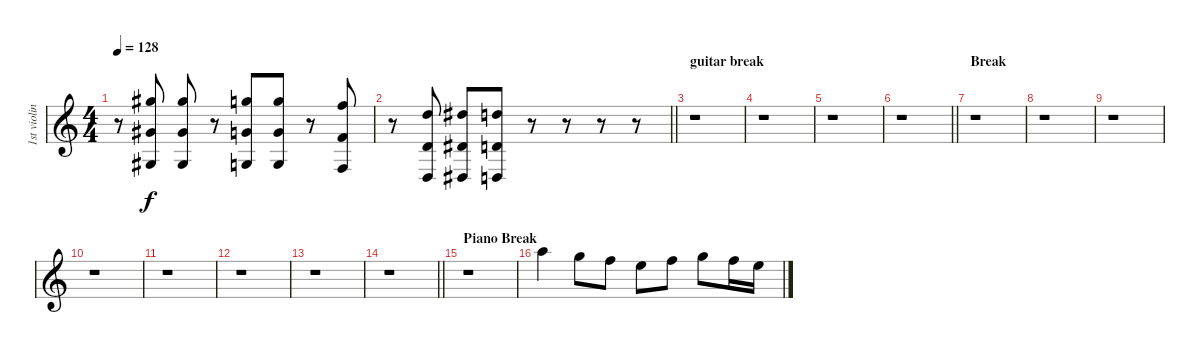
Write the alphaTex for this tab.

\track ("1st violins" "1st violin") {instrument stringensemble1}
\staff {score}
\tuning (E4 B3 G3 D3 A2 E2) {hide}
\ts (4 4)
\tempo 128
\clef g2
\ks c
r.8{dy f} (4.1 21.2 1.3).8 (4.1 21.2 1.3).8 r.8 (3.1 20.2 0.3).8 (3.1 20.2 0.3).8 r.8 (1.1 18.2 3.4).8 |
\barLineRight lightlight
r.8 (10.1 3.2 0.4).8 (11.1 4.2 1.4).8 (10.1 3.2 0.4).8 r.8 r.8 r.8 r.8 |
\section ("" "guitar break")
r.1 |
r.1 |
r.1 |
\barLineRight lightlight
r.1 |
\section ("" "Break")
r.1 |
r.1 |
r.1 |
r.1 |
r.1 |
r.1 |
r.1 |
\barLineRight lightlight
r.1 |
\section ("" "Piano Break")
r.1{volume 7} |
17.1.4 15.1.8 13.1.8 12.1.8 13.1.8 15.1.8 13.1.16 12.1.16
